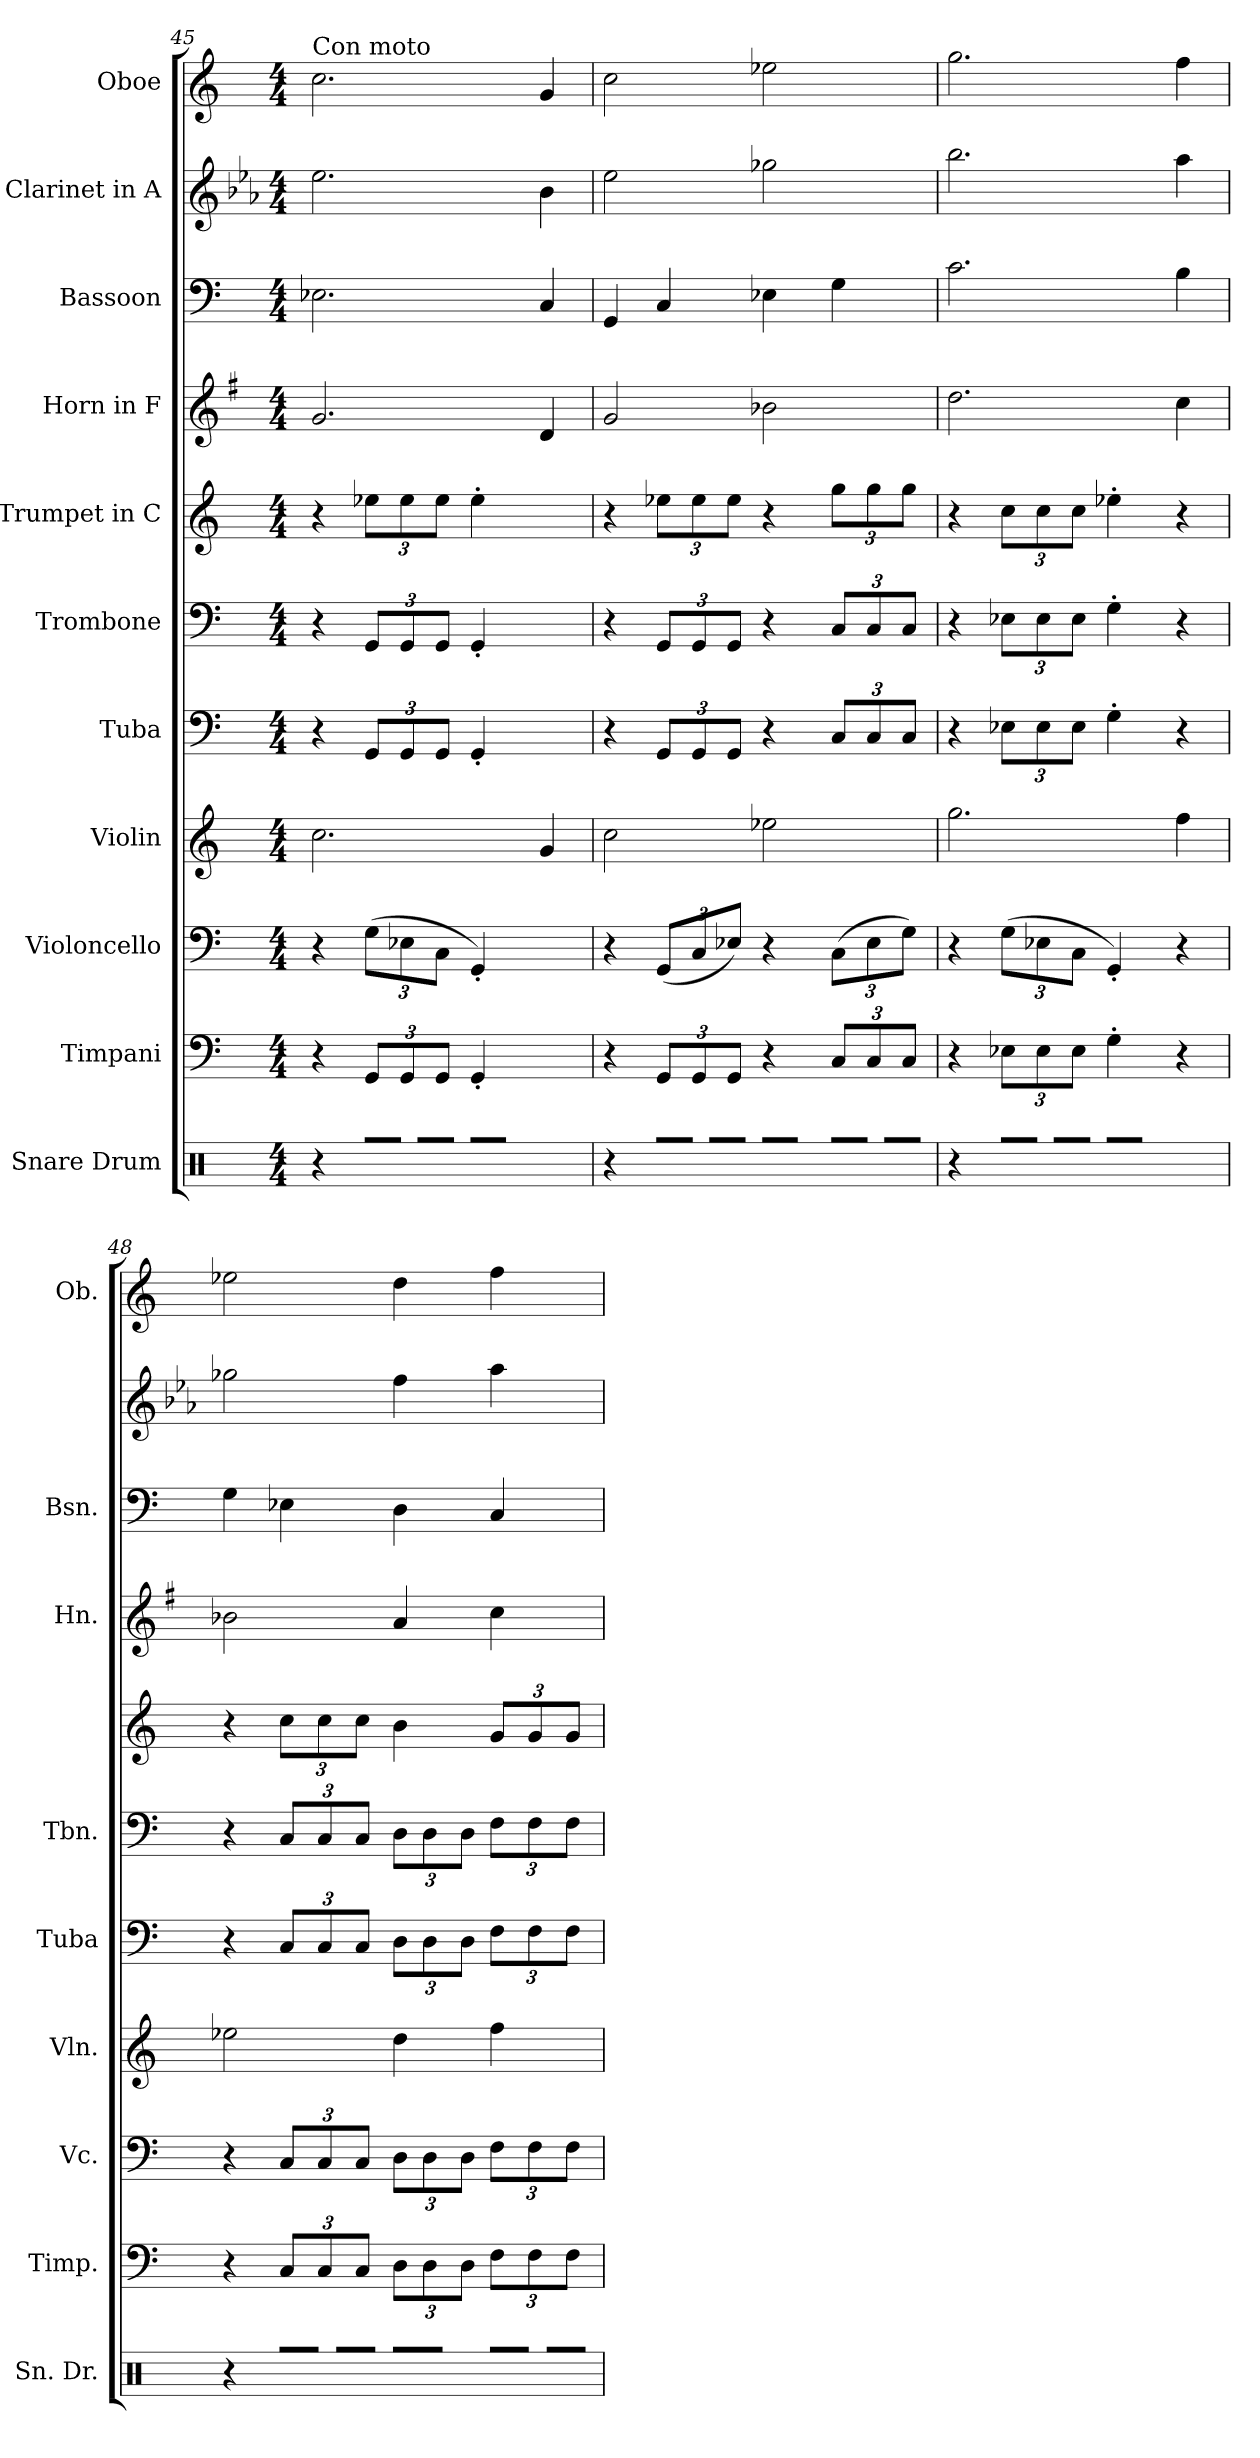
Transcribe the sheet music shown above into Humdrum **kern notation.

**kern	**kern	**kern	**kern	**kern	**kern	**kern	**kern	**kern	**kern	**kern
*part11	*part10	*part9	*part8	*part7	*part6	*part5	*part4	*part3	*part2	*part1
*staff11	*staff10	*staff9	*staff8	*staff7	*staff6	*staff5	*staff4	*staff3	*staff2	*staff1
*I"Snare Drum	*I"Timpani	*I"Violoncello	*I"Violin	*I"Tuba	*I"Trombone	*I"Trumpet in C	*I"Horn in F	*I"Bassoon	*I"Clarinet in A	*I"Oboe
*I'Sn. Dr.	*I'Timp.	*I'Vc.	*I'Vln.	*I'Tuba	*I'Tbn.	*	*I'Hn.	*I'Bsn.	*	*I'Ob.
*clefX	*clefF4	*clefF4	*clefG2	*clefF4	*clefF4	*clefG2	*clefG2	*clefF4	*clefG2	*clefG2
*	*	*	*	*	*	*	*ITrd4c7	*	*ITrd2c3	*
*k[]	*k[]	*k[]	*k[]	*k[]	*k[]	*k[]	*k[]	*k[]	*k[]	*k[]
*C:	*C:	*C:	*C:	*C:	*C:	*C:	*C:	*C:	*C:	*C:
*M4/4	*M4/4	*M4/4	*M4/4	*M4/4	*M4/4	*M4/4	*M4/4	*M4/4	*M4/4	*M4/4
=45	=45	=45	=45	=45	=45	=45	=45	=45	=45	=45
!	!	!	!	!	!	!	!	!	!	!LO:TX:a:t=Con moto
4r	4r	4r	2.cc\	4r	4r	4r	2.c/	2.E-X\	2.cc\	2.cc\
*Xbrackettup	*Xbrackettup	*Xbrackettup	*	*Xbrackettup	*Xbrackettup	*Xbrackettup	*	*	*	*
24R\LL	12GG/L	(12G\L	.	12GG/L	12GG/L	12ee-X\L	.	.	.	.
24R\	.	.	.	.	.	.	.	.	.	.
24R\JJ	12GG/	12E-X\	.	12GG/	12GG/	12ee-\	.	.	.	.
24R\LL	.	.	.	.	.	.	.	.	.	.
24R\	12GG/J	12C\J	.	12GG/J	12GG/J	12ee-\J	.	.	.	.
24R\JJ	.	.	.	.	.	.	.	.	.	.
8R\L	4GG'/	4GG'/)	.	4GG'/	4GG'/	4ee-'\	.	.	.	.
8R\J	.	.	.	.	.	.	.	.	.	.
4R\	4ryy	4ryy	4g/	4ryy	4ryy	4ryy	4G/	4C/	4g\	4g/
=46	=46	=46	=46	=46	=46	=46	=46	=46	=46	=46
4r	4r	4r	2cc\	4r	4r	4r	2c/	4GG/	2cc\	2cc\
24R\LL	12GG/L	(12GG/L	.	12GG/L	12GG/L	12ee-X\L	.	4C/	.	.
24R\	.	.	.	.	.	.	.	.	.	.
24R\JJ	12GG/	12C/	.	12GG/	12GG/	12ee-\	.	.	.	.
24R\LL	.	.	.	.	.	.	.	.	.	.
24R\	12GG/J	12E-X/J)	.	12GG/J	12GG/J	12ee-\J	.	.	.	.
24R\JJ	.	.	.	.	.	.	.	.	.	.
8R\L	4r	4r	2ee-X\	4r	4r	4r	2e-X\	4E-X\	2ee-X\	2ee-X\
8R\J	.	.	.	.	.	.	.	.	.	.
24R\LL	12C/L	(12C\L	.	12C/L	12C/L	12gg\L	.	4G\	.	.
24R\	.	.	.	.	.	.	.	.	.	.
24R\JJ	12C/	12E-\	.	12C/	12C/	12gg\	.	.	.	.
24R\LL	.	.	.	.	.	.	.	.	.	.
24R\	12C/J	12G\J)	.	12C/J	12C/J	12gg\J	.	.	.	.
24R\JJ	.	.	.	.	.	.	.	.	.	.
!!LO:PB:g=z
=47	=47	=47	=47	=47	=47	=47	=47	=47	=47	=47
4r	4r	4r	2.gg\	4r	4r	4r	2.g\	2.c\	2.gg\	2.gg\
24R\LL	12E-X\L	(12G\L	.	12E-X\L	12E-X\L	12cc\L	.	.	.	.
24R\	.	.	.	.	.	.	.	.	.	.
24R\JJ	12E-\	12E-X\	.	12E-\	12E-\	12cc\	.	.	.	.
24R\LL	.	.	.	.	.	.	.	.	.	.
24R\	12E-\J	12C\J	.	12E-\J	12E-\J	12cc\J	.	.	.	.
24R\JJ	.	.	.	.	.	.	.	.	.	.
8R\L	4G'\	4GG'/)	.	4G'\	4G'\	4ee-X'\	.	.	.	.
8R\J	.	.	.	.	.	.	.	.	.	.
4R\	4r	4r	4ff\	4r	4r	4r	4f\	4B\	4ff\	4ff\
=48	=48	=48	=48	=48	=48	=48	=48	=48	=48	=48
4r	4r	4r	2ee-X\	4r	4r	4r	2e-X\	4G\	2ee-X\	2ee-X\
24R\LL	12C/L	12C/L	.	12C/L	12C/L	12cc\L	.	4E-X\	.	.
24R\	.	.	.	.	.	.	.	.	.	.
24R\JJ	12C/	12C/	.	12C/	12C/	12cc\	.	.	.	.
24R\LL	.	.	.	.	.	.	.	.	.	.
24R\	12C/J	12C/J	.	12C/J	12C/J	12cc\J	.	.	.	.
24R\JJ	.	.	.	.	.	.	.	.	.	.
8R\L	12D\L	12D\L	4dd\	12D\L	12D\L	4b\	4d/	4D\	4dd\	4dd\
.	12D\	12D\	.	12D\	12D\	.	.	.	.	.
8R\J	.	.	.	.	.	.	.	.	.	.
.	12D\J	12D\J	.	12D\J	12D\J	.	.	.	.	.
24R\LL	12F\L	12F\L	4ff\	12F\L	12F\L	12g/L	4f\	4C/	4ff\	4ff\
24R\	.	.	.	.	.	.	.	.	.	.
24R\JJ	12F\	12F\	.	12F\	12F\	12g/	.	.	.	.
24R\LL	.	.	.	.	.	.	.	.	.	.
24R\	12F\J	12F\J	.	12F\J	12F\J	12g/J	.	.	.	.
24R\JJ	.	.	.	.	.	.	.	.	.	.
=	=	=	=	=	=	=	=	=	=	=
*-	*-	*-	*-	*-	*-	*-	*-	*-	*-	*-
